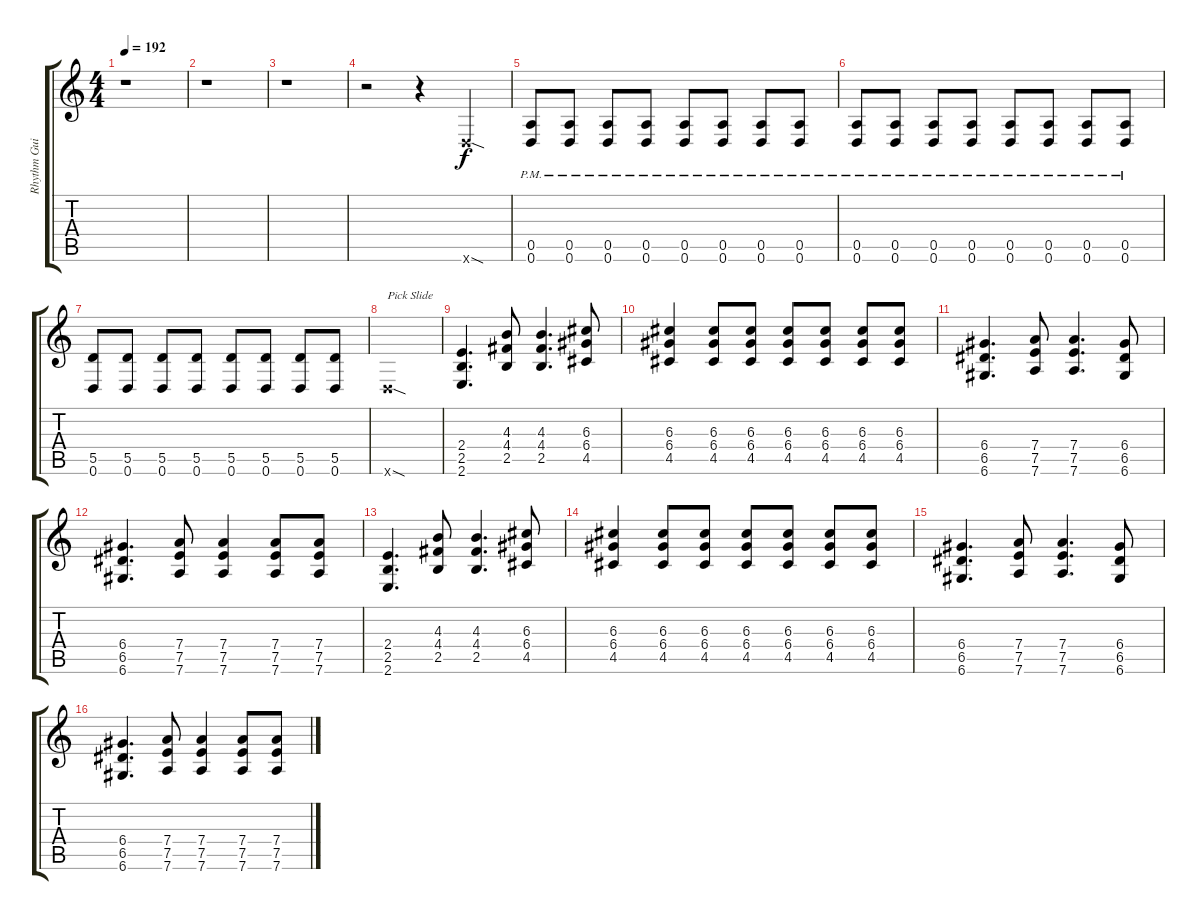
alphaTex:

\track ("Rhythm Guitar  " "Rhythm Gui") {instrument overdrivenguitar}
\staff {score tabs}
\tuning (E4 B3 G3 D3 A2 D2) {hide}
\ts (4 4)
\tempo 192
\clef g2
\ks c
r.1{dy f} |
r.1 |
r.1 |
r.2 r.4 0.6{sod x}.4 |
(0.5{pm} 0.6{pm}).8 (0.5{pm} 0.6{pm}).8 (0.5{pm} 0.6{pm}).8 (0.5{pm} 0.6{pm}).8 (0.5{pm} 0.6{pm}).8 (0.5{pm} 0.6{pm}).8 (0.5{pm} 0.6{pm}).8 (0.5{pm} 0.6{pm}).8 |
(0.5{pm} 0.6{pm}).8 (0.5{pm} 0.6{pm}).8 (0.5{pm} 0.6{pm}).8 (0.5{pm} 0.6{pm}).8 (0.5{pm} 0.6{pm}).8 (0.5{pm} 0.6{pm}).8 (0.5{pm} 0.6{pm}).8 (0.5{pm} 0.6{pm}).8 |
(5.5 0.6).8 (5.5 0.6).8 (5.5 0.6).8 (5.5 0.6).8 (5.5 0.6).8 (5.5 0.6).8 (5.5 0.6).8 (5.5 0.6).8 |
0.6{sod x}.1{txt "Pick Slide"} |
(2.4 2.5 2.6).4{d} (4.3 4.4 2.5).8 (4.3 4.4 2.5).4{d} (6.3 6.4 4.5).8 |
(6.3 6.4 4.5).4 (6.3 6.4 4.5).8 (6.3 6.4 4.5).8 (6.3 6.4 4.5).8 (6.3 6.4 4.5).8 (6.3 6.4 4.5).8 (6.3 6.4 4.5).8 |
(6.4 6.5 6.6).4{d} (7.4 7.5 7.6).8 (7.4 7.5 7.6).4{d} (6.4 6.5 6.6).8 |
(6.4 6.5 6.6).4{d} (7.4 7.5 7.6).8 (7.4 7.5 7.6).4 (7.4 7.5 7.6).8 (7.4 7.5 7.6).8 |
(2.4 2.5 2.6).4{d} (4.3 4.4 2.5).8 (4.3 4.4 2.5).4{d} (6.3 6.4 4.5).8 |
(6.3 6.4 4.5).4 (6.3 6.4 4.5).8 (6.3 6.4 4.5).8 (6.3 6.4 4.5).8 (6.3 6.4 4.5).8 (6.3 6.4 4.5).8 (6.3 6.4 4.5).8 |
(6.4 6.5 6.6).4{d} (7.4 7.5 7.6).8 (7.4 7.5 7.6).4{d} (6.4 6.5 6.6).8 |
(6.4 6.5 6.6).4{d} (7.4 7.5 7.6).8 (7.4 7.5 7.6).4 (7.4 7.5 7.6).8 (7.4 7.5 7.6).8
